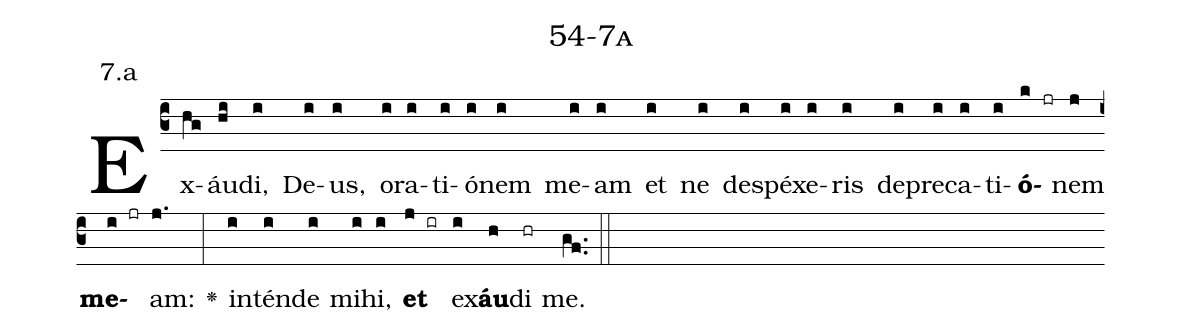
name: 54-7a;
annotation: 7.a;
%%
(c3)Ex(hg)áu(hi)di,(i) De(i)us,(i) o(i)ra(i)ti(i)ó(i)nem(i) me(i)am(i) et(i) ne(i) de(i)spé(i)xe(i)ris(i) de(i)pre(i)ca(i)ti(i)<b>ó</b>(k jr)nem(j) <b>me</b>(i jr)am:(j.) <v>\greheightstar</v>(:) in(i)tén(i)de(i) mi(i)hi,(i) <b>et</b>(j ir) ex(i)<b>áu</b>(h)di(hr) me.(gf..) (::)


%E(i) u(i) o(j) u(i) a(h) e.(gf..) (::)
